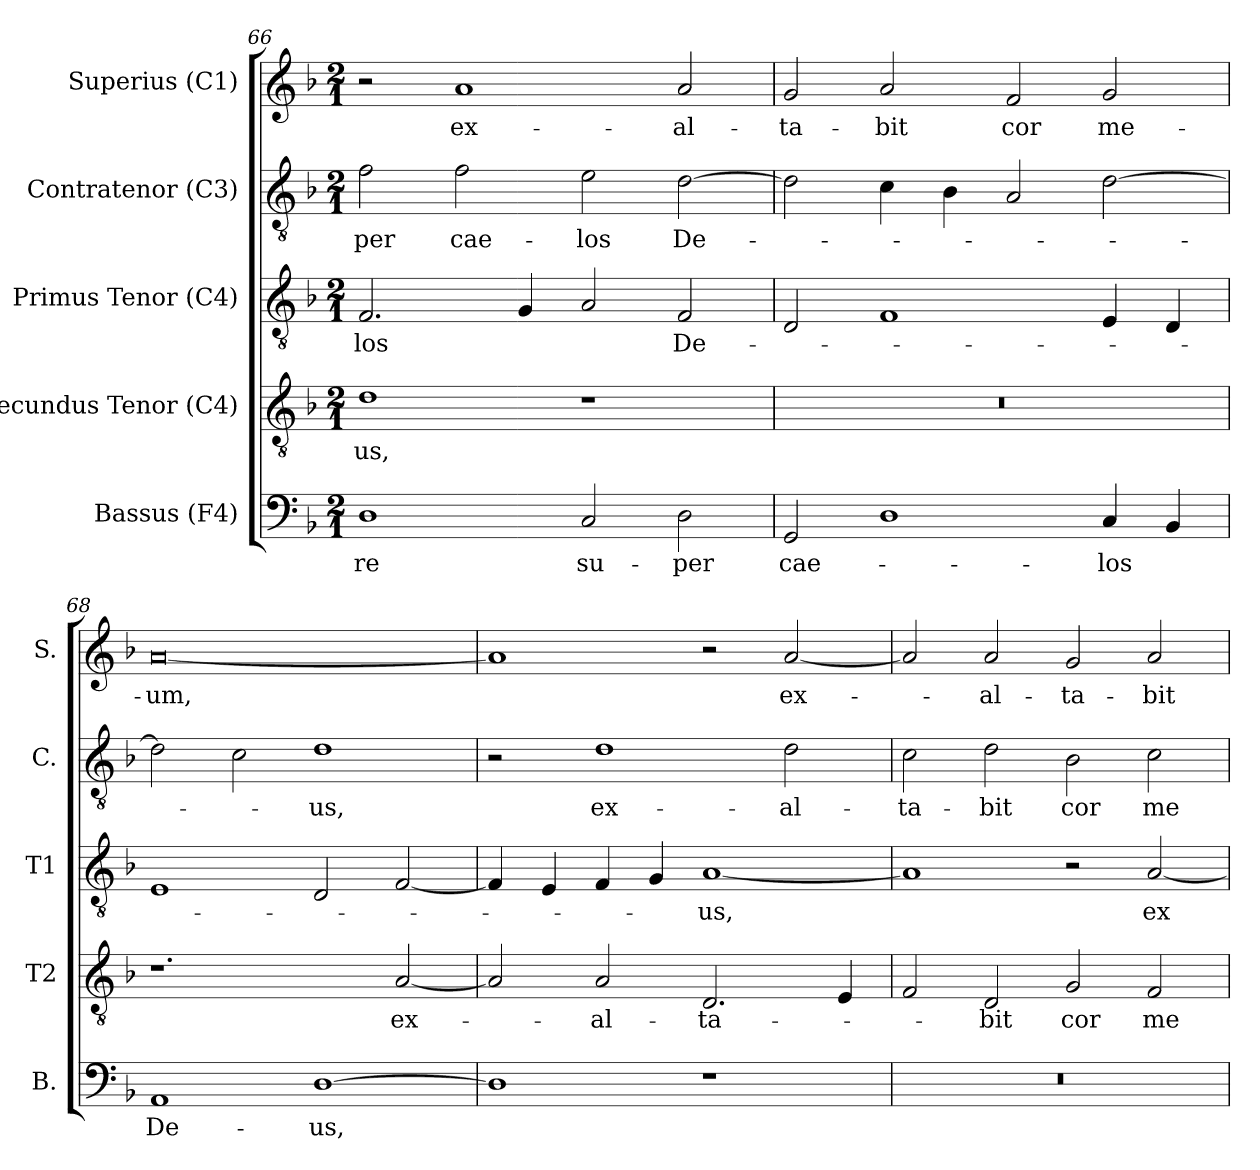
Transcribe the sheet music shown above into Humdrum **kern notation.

**kern	**text	**kern	**text	**kern	**text	**kern	**text	**kern	**text
*part5	*part5	*part4	*part4	*part3	*part3	*part2	*part2	*part1	*part1
*staff5	*staff5	*staff4	*staff4	*staff3	*staff3	*staff2	*staff2	*staff1	*staff1
*I"Bassus (F4)	*	*I"Secundus Tenor (C4)	*	*I"Primus Tenor (C4)	*	*I"Contratenor (C3)	*	*I"Superius (C1)	*
*I'B.	*	*I'T2	*	*I'T1	*	*I'C.	*	*I'S.	*
!!LO:LB:g=z
*clefF4	*	*clefGv2	*	*clefGv2	*	*clefGv2	*	*clefG2	*
*	*	*ITrd7c12	*	*ITrd7c12	*	*	*	*	*
*k[b-]	*	*k[b-]	*	*k[b-]	*	*k[b-]	*	*k[b-]	*
*F:	*	*F:	*	*F:	*	*F:	*	*F:	*
*M2/1	*	*M2/1	*	*M2/1	*	*M2/1	*	*M2/1	*
=66	=66	=66	=66	=66	=66	=66	=66	=66	=66
!	!LO:LY:b:color=#000000	!	!	!	!	!	!	!	!
!	!	!	!LO:LY:b:color=#000000	!	!	!	!	!	!
!	!	!	!	!	!LO:LY:b:color=#000000	!	!	!	!
!	!	!	!	!	!	!	!LO:LY:b:color=#000000	!	!
1Di	-re	1Di	-us,	2.FFi/	-los	2fi\	-per	2r	.
!	!	!	!	!	!	!	!LO:LY:b:color=#000000	!	!
!	!	!	!	!	!	!	!	!	!LO:LY:b:color=#000000
.	.	.	.	.	.	2fi\	cae-	1ai	ex-
.	.	.	.	4GGi/	.	.	.	.	.
!	!LO:LY:b:color=#000000	!	!	!	!	!	!	!	!
!	!	!	!	!	!	!	!LO:LY:b:color=#000000	!	!
2Ci/	su-	1r	.	2AAi/	.	2ei\	-los	.	.
!	!LO:LY:b:color=#000000	!	!	!	!	!	!	!	!
!	!	!	!	!	!LO:LY:b:color=#000000	!	!	!	!
!	!	!	!	!	!	!	!LO:LY:b:color=#000000	!	!
!	!	!	!	!	!	!	!	!	!LO:LY:b:color=#000000
2Di\	-per	.	.	2FFi/	De-	[2di\	De-	2ai/	-al-
=67	=67	=67	=67	=67	=67	=67	=67	=67	=67
!	!LO:LY:b:color=#000000	!LO:N:vis=1	!	!	!	!	!	!	!
!	!	!	!	!	!	!	!	!	!LO:LY:b:color=#000000
2GGi/	cae-	0r	.	2DDi/	.	2di\]	.	2gi/	-ta-
!	!	!	!	!	!	!	!	!	!LO:LY:b:color=#000000
1Di	.	.	.	1FFi	.	4ci\	.	2ai/	-bit
.	.	.	.	.	.	4B-i\	.	.	.
!	!	!	!	!	!	!	!	!	!LO:LY:b:color=#000000
.	.	.	.	.	.	2Ai/	.	2fi/	cor
!	!LO:LY:b:color=#000000	!	!	!	!	!	!	!	!
!	!	!	!	!	!	!	!	!	!LO:LY:b:color=#000000
4Ci/	-los	.	.	4EEi/	.	[2di\	.	2gi/	me-
4BB-i/	.	.	.	4DDi/	.	.	.	.	.
=68	=68	=68	=68	=68	=68	=68	=68	=68	=68
!	!LO:LY:b:color=#000000	!	!	!	!	!	!	!	!
!	!	!	!	!	!	!	!	!	!LO:LY:b:color=#000000
1AAi	De-	1.r	.	1EEi	.	2di\]	.	[0ai	-um,
.	.	.	.	.	.	2ci\	.	.	.
!	!LO:LY:b:color=#000000	!	!	!	!	!	!	!	!
!	!	!	!	!	!	!	!LO:LY:b:color=#000000	!	!
[1Di	-us,	.	.	2DDi/	.	1di	-us,	.	.
!	!	!	!LO:LY:b:color=#000000	!	!	!	!	!	!
.	.	[2AAi/	ex-	[2FFi/	.	.	.	.	.
=69	=69	=69	=69	=69	=69	=69	=69	=69	=69
1Di]	.	2AAi/]	.	4FFi/]	.	2r	.	1ai]	.
.	.	.	.	4EEi/	.	.	.	.	.
!	!	!	!LO:LY:b:color=#000000	!	!	!	!	!	!
!	!	!	!	!	!	!	!LO:LY:b:color=#000000	!	!
.	.	2AAi/	-al-	4FFi/	.	1di	ex-	.	.
.	.	.	.	4GGi/	.	.	.	.	.
!	!	!	!LO:LY:b:color=#000000	!	!	!	!	!	!
!	!	!	!	!	!LO:LY:b:color=#000000	!	!	!	!
1r	.	2.DDi/	-ta-	[1AAi	-us,	.	.	2r	.
!	!	!	!	!	!	!	!LO:LY:b:color=#000000	!	!
!	!	!	!	!	!	!	!	!	!LO:LY:b:color=#000000
.	.	.	.	.	.	2di\	-al-	[2ai/	ex-
.	.	4EEi/	.	.	.	.	.	.	.
!!LO:LB:g=z
=70	=70	=70	=70	=70	=70	=70	=70	=70	=70
!LO:N:vis=1	!	!	!	!	!	!	!	!	!
!	!	!	!	!	!	!	!LO:LY:b:color=#000000	!	!
0r	.	2FFi/	.	1AAi]	.	2ci\	-ta-	2ai/]	.
!	!	!	!LO:LY:b:color=#000000	!	!	!	!	!	!
!	!	!	!	!	!	!	!LO:LY:b:color=#000000	!	!
!	!	!	!	!	!	!	!	!	!LO:LY:b:color=#000000
.	.	2DDi/	-bit	.	.	2di\	-bit	2ai/	-al-
!	!	!	!LO:LY:b:color=#000000	!	!	!	!	!	!
!	!	!	!	!	!	!	!LO:LY:b:color=#000000	!	!
!	!	!	!	!	!	!	!	!	!LO:LY:b:color=#000000
.	.	2GGi/	cor	2r	.	2B-i\	cor	2gi/	-ta-
!	!	!	!LO:LY:b:color=#000000	!	!	!	!	!	!
!	!	!	!	!	!LO:LY:b:color=#000000	!	!	!	!
!	!	!	!	!	!	!	!LO:LY:b:color=#000000	!	!
!	!	!	!	!	!	!	!	!	!LO:LY:b:color=#000000
.	.	2FFi/	me-	[2AAi/	ex-	2ci\	me-	2ai/	-bit
=	=	=	=	=	=	=	=	=	=
*-	*-	*-	*-	*-	*-	*-	*-	*-	*-
